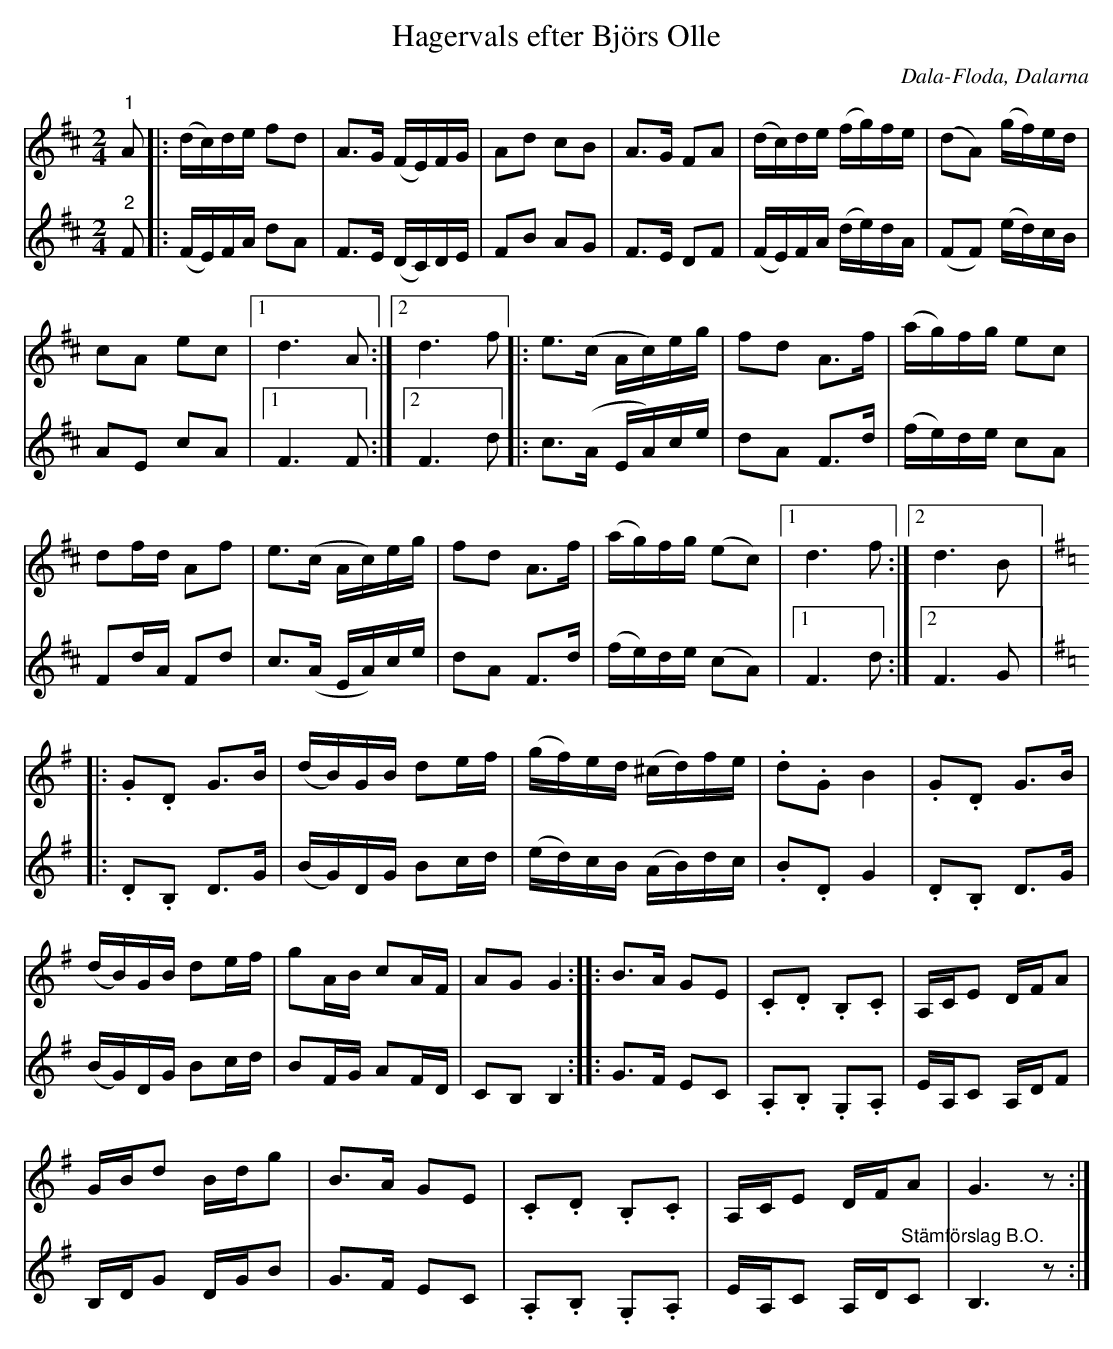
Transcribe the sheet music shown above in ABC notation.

X:1
T:Hagervals efter Björs Olle
O:Dala-Floda, Dalarna
L:1/8
M:2/4
K:D
V:1
"^1" A |: (d/c/)d/e/ fd | A>G (F/E/)F/G/ | Ad cB | A>G FA | (d/c/)d/e/ (f/g/)f/e/ | (dA) (g/f/)e/d/ |
cA ec |1 d3 A :|2 d3 f |: e>(c A/c/)e/g/ | fd A>f | (a/g/)f/g/ ec |
df/d/ Af | e>(c A/c/)e/g/ | fd A>f | (a/g/)f/g/ (ec) |1 d3 f :|2 d3 B |:
[K:G] .G.D G>B | (d/B/)G/B/ de/f/ | (g/f/)e/d/ (^c/d/)f/e/ | .d.G B2 | .G.D G>B |
(d/B/)G/B/ de/f/ | gA/B/ cA/F/ | AG G2 :: B>A GE | .C.D .B,.C | A,/C/E D/F/A |
G/B/d B/d/g | B>A GE | .C.D .B,.C | A,/C/E D/F/A | G3 z :|
V:2
"^2" F |: (F/E/)F/A/ dA | F>E (D/C/)D/E/ | FB AG | F>E DF | (F/E/)F/A/ (d/e/)d/A/ |
(FF) (e/d/)c/B/ | AE cA |1 F3 F :|2 F3 d |: c>(A E/A/)c/e/ | dA F>d | (f/e/)d/e/ cA | Fd/A/ Fd |
c>(A E/A/)c/e/ | dA F>d | (f/e/)d/e/ (cA) |1 F3 d :|2 F3 G |:[K:G] .D.B, D>G | (B/G/)D/G/ Bc/d/ |
(e/d/)c/B/ (A/B/)d/c/ | .B.D G2 | .D.B, D>G | (B/G/)D/G/ Bc/d/ | BF/G/ AF/D/ | CB, B,2 :: G>F EC |
.A,.B, .G,.A, | E/A,/C A,/D/F | B,/D/G D/G/B | G>F EC | .A,.B, .G,.A, |
E/A,/C A,/D/"^Stämförslag B.O."C | B,3 z :|
